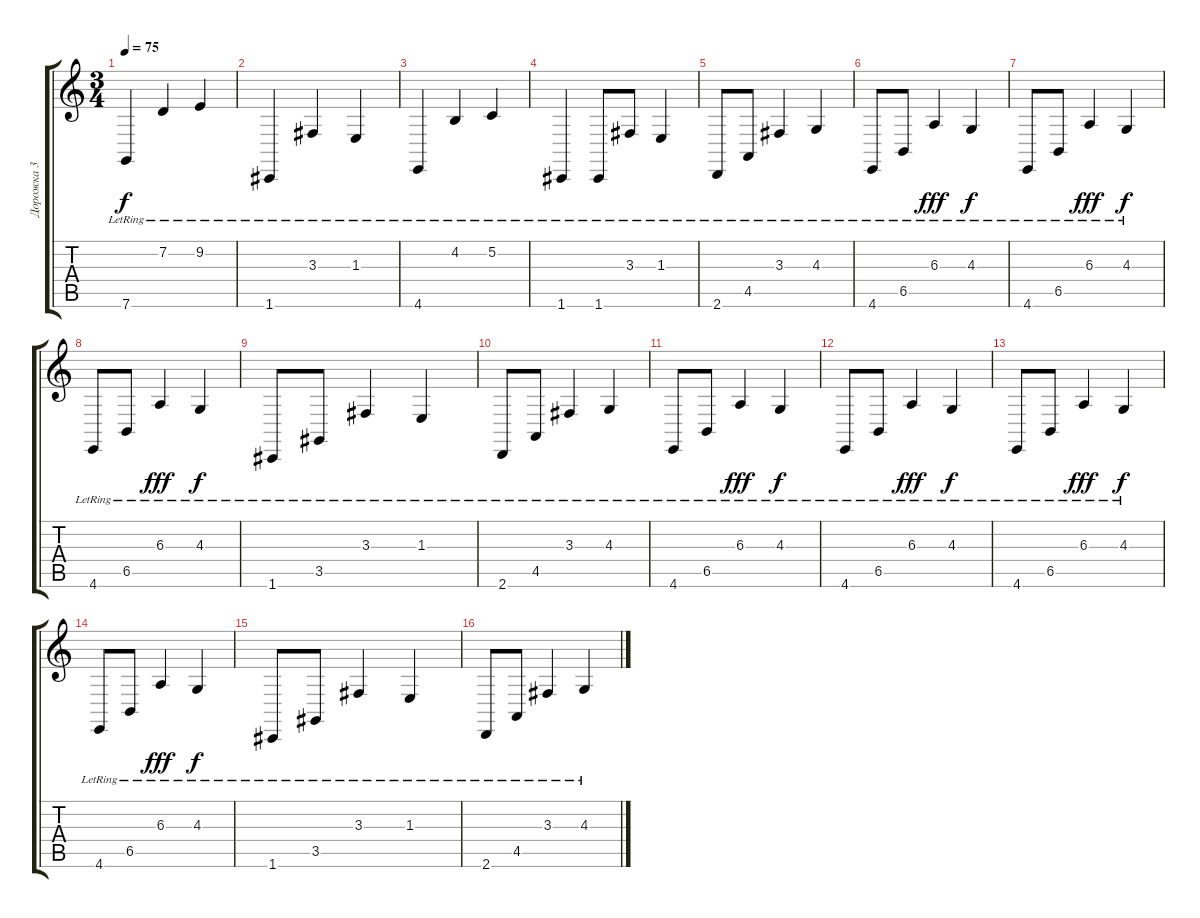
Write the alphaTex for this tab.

\track ("Дорожка 3" "Дорожка 3") {instrument acousticgrandpiano}
\staff {score tabs}
\tuning (C4 G3 Eb3 Bb2 F2 C2) {hide}
\ts (3 4)
\tempo 75
\clef g2
\ks c
7.6{lr}.4{dy f} 7.2{lr}.4 9.2{lr}.4 |
1.6{lr}.4 3.3{lr}.4 1.3{lr}.4 |
4.6{lr}.4 4.2{lr}.4 5.2{lr}.4 |
1.6{lr}.4 1.6{lr}.8 3.3{lr}.8 1.3{lr}.4 |
2.6{lr}.8 4.5{lr}.8 3.3{lr}.4 4.3{lr}.4 |
4.6{lr}.8 6.5{lr}.8 6.3{lr}.4{dy fff} 4.3{lr}.4{dy f} |
4.6{lr}.8 6.5{lr}.8 6.3{lr}.4{dy fff} 4.3{lr}.4{dy f} |
4.6{lr}.8 6.5{lr}.8 6.3{lr}.4{dy fff} 4.3{lr}.4{dy f} |
1.6{lr}.8 3.5{lr}.8 3.3{lr}.4 1.3{lr}.4 |
2.6{lr}.8 4.5{lr}.8 3.3{lr}.4 4.3{lr}.4 |
4.6{lr}.8 6.5{lr}.8 6.3{lr}.4{dy fff} 4.3{lr}.4{dy f} |
4.6{lr}.8 6.5{lr}.8 6.3{lr}.4{dy fff} 4.3{lr}.4{dy f} |
4.6{lr}.8 6.5{lr}.8 6.3{lr}.4{dy fff} 4.3{lr}.4{dy f} |
4.6{lr}.8 6.5{lr}.8 6.3{lr}.4{dy fff} 4.3{lr}.4{dy f} |
1.6{lr}.8 3.5{lr}.8 3.3{lr}.4 1.3{lr}.4 |
2.6{lr}.8 4.5{lr}.8 3.3{lr}.4 4.3{lr}.4
